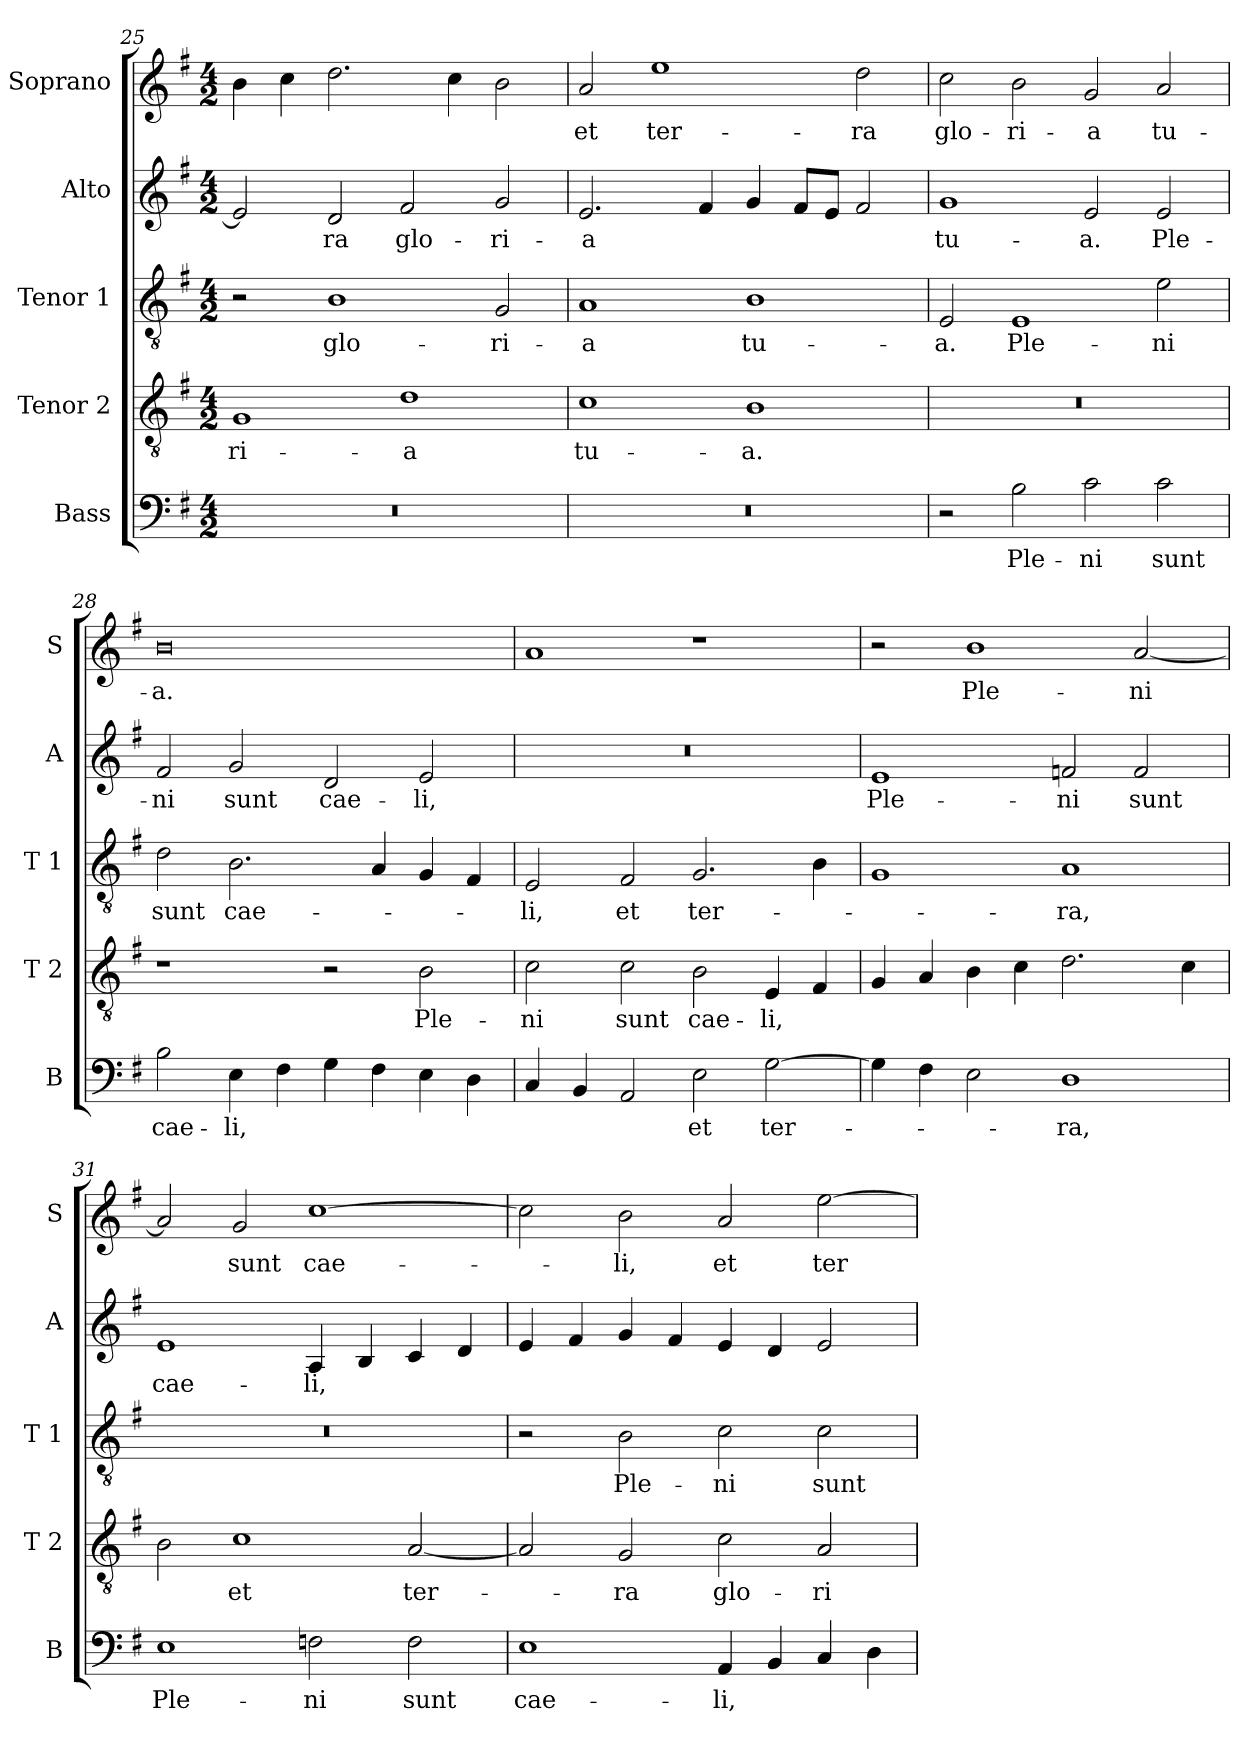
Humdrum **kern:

**kern	**text	**kern	**text	**kern	**text	**kern	**text	**kern	**text
*part5	*part5	*part4	*part4	*part3	*part3	*part2	*part2	*part1	*part1
*staff5	*staff5	*staff4	*staff4	*staff3	*staff3	*staff2	*staff2	*staff1	*staff1
*I"Bass	*	*I"Tenor 2	*	*I"Tenor 1	*	*I"Alto	*	*I"Soprano	*
*I'B	*	*I'T 2	*	*I'T 1	*	*I'A	*	*I'S	*
*clefF4	*	*clefGv2	*	*clefGv2	*	*clefG2	*	*clefG2	*
*k[f#]	*	*k[f#]	*	*k[f#]	*	*k[f#]	*	*k[f#]	*
*G:	*	*G:	*	*G:	*	*G:	*	*G:	*
*M4/2	*	*M4/2	*	*M4/2	*	*M4/2	*	*M4/2	*
=25	=25	=25	=25	=25	=25	=25	=25	=25	=25
!	!	!	!LO:LY:b	!	!	!	!	!	!
0r	.	1G	-ri-	2r	.	2e/]	.	4b\	.
.	.	.	.	.	.	.	.	4cc\	.
!	!	!	!	!	!LO:LY:b	!	!LO:LY:b	!	!
.	.	.	.	1B	glo-	2d/	-ra	2.dd\	.
!	!	!	!LO:LY:b	!	!	!	!LO:LY:b	!	!
.	.	1d	-a	.	.	2f#/	glo-	.	.
.	.	.	.	.	.	.	.	4cc\	.
!	!	!	!	!	!LO:LY:b	!	!LO:LY:b	!	!
.	.	.	.	2G/	-ri-	2g/	-ri-	2b\	.
!!LO:PB:g=z
=26	=26	=26	=26	=26	=26	=26	=26	=26	=26
!	!	!	!LO:LY:b	!	!LO:LY:b	!	!LO:LY:b	!	!LO:LY:b
0r	.	1c	tu-	1A	-a	2.e/	-a	2a/	et
!	!	!	!	!	!	!	!	!	!LO:LY:b
.	.	.	.	.	.	.	.	1ee	ter-
.	.	.	.	.	.	4f#/	.	.	.
!	!	!	!LO:LY:b	!	!LO:LY:b	!	!	!	!
.	.	1B	-a.	1B	tu-	4g/	.	.	.
.	.	.	.	.	.	8f#/L	.	.	.
.	.	.	.	.	.	8e/J	.	.	.
!	!	!	!	!	!	!	!	!	!LO:LY:b
.	.	.	.	.	.	2f#/	.	2dd\	-ra
=27	=27	=27	=27	=27	=27	=27	=27	=27	=27
!	!	!	!	!	!LO:LY:b	!	!LO:LY:b	!	!LO:LY:b
2r	.	0r	.	2E/	-a.	1g	tu-	2cc\	glo-
!	!LO:LY:b	!	!	!	!LO:LY:b	!	!	!	!LO:LY:b
2B\	Ple-	.	.	1E	Ple-	.	.	2b\	-ri-
!	!LO:LY:b	!	!	!	!	!	!LO:LY:b	!	!LO:LY:b
2c\	-ni	.	.	.	.	2e/	-a.	2g/	-a
!	!LO:LY:b	!	!	!	!LO:LY:b	!	!LO:LY:b	!	!LO:LY:b
2c\	sunt	.	.	2e\	-ni	2e/	Ple-	2a/	tu-
=28	=28	=28	=28	=28	=28	=28	=28	=28	=28
!	!LO:LY:b	!	!	!	!LO:LY:b	!	!LO:LY:b	!	!LO:LY:b
2B\	cae-	1r	.	2d\	sunt	2f#/	-ni	0b	-a.
!	!LO:LY:b	!	!	!	!LO:LY:b	!	!LO:LY:b	!	!
4E\	-li,	.	.	2.B\	cae-	2g/	sunt	.	.
4F#\	.	.	.	.	.	.	.	.	.
!	!	!	!	!	!	!	!LO:LY:b	!	!
4G\	.	2r	.	.	.	2d/	cae-	.	.
4F#\	.	.	.	4A/	.	.	.	.	.
!	!	!	!LO:LY:b	!	!	!	!LO:LY:b	!	!
4E\	.	2B\	Ple-	4G/	.	2e/	-li,	.	.
4D\	.	.	.	4F#/	.	.	.	.	.
=29	=29	=29	=29	=29	=29	=29	=29	=29	=29
!	!	!	!LO:LY:b	!	!LO:LY:b	!	!	!	!
4C/	.	2c\	-ni	2E/	-li,	0r	.	1a	.
4BB/	.	.	.	.	.	.	.	.	.
!	!	!	!LO:LY:b	!	!LO:LY:b	!	!	!	!
2AA/	.	2c\	sunt	2F#/	et	.	.	.	.
!	!LO:LY:b	!	!LO:LY:b	!	!LO:LY:b	!	!	!	!
2E\	et	2B\	cae-	2.G/	ter-	.	.	1r	.
!	!LO:LY:b	!	!LO:LY:b	!	!	!	!	!	!
[2G\	ter-	4E/	-li,	.	.	.	.	.	.
.	.	4F#/	.	4B\	.	.	.	.	.
=30	=30	=30	=30	=30	=30	=30	=30	=30	=30
!	!	!	!	!	!	!	!LO:LY:b	!	!
4G\]	.	4G/	.	1G	.	1e	Ple-	2r	.
4F#\	.	4A/	.	.	.	.	.	.	.
!	!	!	!	!	!	!	!	!	!LO:LY:b
2E\	.	4B\	.	.	.	.	.	1b	Ple-
.	.	4c\	.	.	.	.	.	.	.
!	!LO:LY:b	!	!	!	!LO:LY:b	!	!LO:LY:b	!	!
1D	-ra,	2.d\	.	1A	-ra,	2fn/	-ni	.	.
!	!	!	!	!	!	!	!LO:LY:b	!	!LO:LY:b
.	.	.	.	.	.	2f/	sunt	[2a/	-ni
.	.	4c\	.	.	.	.	.	.	.
!!LO:LB:g=z
=31	=31	=31	=31	=31	=31	=31	=31	=31	=31
!	!LO:LY:b	!	!	!	!	!	!LO:LY:b	!	!
1E	Ple-	2B\	.	0r	.	1e	cae-	2a/]	.
!	!	!	!LO:LY:b	!	!	!	!	!	!LO:LY:b
.	.	1c	et	.	.	.	.	2g/	sunt
!	!LO:LY:b	!	!	!	!	!	!LO:LY:b	!	!LO:LY:b
2Fn\	-ni	.	.	.	.	4A/	-li,	[1cc	cae-
.	.	.	.	.	.	4B/	.	.	.
!	!LO:LY:b	!	!LO:LY:b	!	!	!	!	!	!
2F\	sunt	[2A/	ter-	.	.	4c/	.	.	.
.	.	.	.	.	.	4d/	.	.	.
=32	=32	=32	=32	=32	=32	=32	=32	=32	=32
!	!LO:LY:b	!	!	!	!	!	!	!	!
1E	cae-	2A/]	.	2r	.	4e/	.	2cc\]	.
.	.	.	.	.	.	4f#/	.	.	.
!	!	!	!LO:LY:b	!	!LO:LY:b	!	!	!	!LO:LY:b
.	.	2G/	-ra	2B\	Ple-	4g/	.	2b\	-li,
.	.	.	.	.	.	4f#/	.	.	.
!	!LO:LY:b	!	!LO:LY:b	!	!LO:LY:b	!	!	!	!LO:LY:b
4AA/	-li,	2c\	glo-	2c\	-ni	4e/	.	2a/	et
4BB/	.	.	.	.	.	4d/	.	.	.
!	!	!	!LO:LY:b	!	!LO:LY:b	!	!	!	!LO:LY:b
4C/	.	2A/	-ri-	2c\	sunt	2e/	.	[2ee\	ter-
4D\	.	.	.	.	.	.	.	.	.
=	=	=	=	=	=	=	=	=	=
*-	*-	*-	*-	*-	*-	*-	*-	*-	*-
